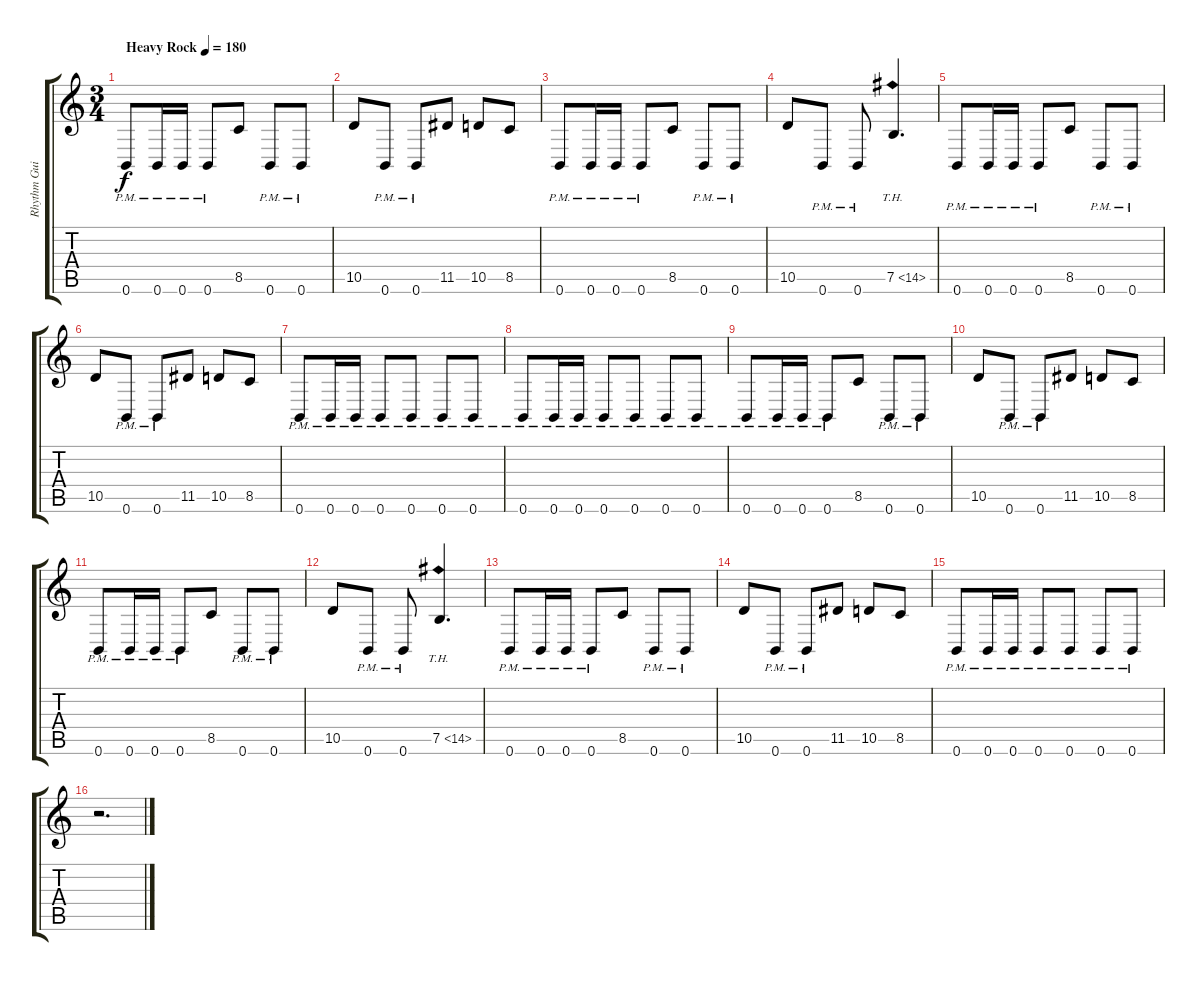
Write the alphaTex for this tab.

\track ("Rhythm Guitar 2" "Rhythm Gui") {instrument distortionguitar}
\staff {score tabs}
\tuning (B3 Gb3 D3 A2 E2 B1) {hide}
\ts (3 4)
\tempo (180 "Heavy Rock")
\clef g2
\ks c
0.6{pm}.8{dy f instrument distortionguitar} 0.6{pm}.16 0.6{pm}.16 0.6{pm}.8 8.5.8 0.6{pm}.8 0.6{pm}.8 |
10.5.8 0.6{pm}.8 0.6{pm}.8 11.5.8 10.5.8 8.5.8 |
0.6{pm}.8 0.6{pm}.16 0.6{pm}.16 0.6{pm}.8 8.5.8 0.6{pm}.8 0.6{pm}.8 |
10.5.8 0.6{pm}.8 0.6{pm}.8 7.5{th 7}.4{d} |
0.6{pm}.8 0.6{pm}.16 0.6{pm}.16 0.6{pm}.8 8.5.8 0.6{pm}.8 0.6{pm}.8 |
10.5.8 0.6{pm}.8 0.6{pm}.8 11.5.8 10.5.8 8.5.8 |
0.6{pm}.8 0.6{pm}.16 0.6{pm}.16 0.6{pm}.8 0.6{pm}.8 0.6{pm}.8 0.6{pm}.8 |
0.6{pm}.8 0.6{pm}.16 0.6{pm}.16 0.6{pm}.8 0.6{pm}.8 0.6{pm}.8 0.6{pm}.8 |
0.6{pm}.8 0.6{pm}.16 0.6{pm}.16 0.6{pm}.8 8.5.8 0.6{pm}.8 0.6{pm}.8 |
10.5.8 0.6{pm}.8 0.6{pm}.8 11.5.8 10.5.8 8.5.8 |
0.6{pm}.8 0.6{pm}.16 0.6{pm}.16 0.6{pm}.8 8.5.8 0.6{pm}.8 0.6{pm}.8 |
10.5.8 0.6{pm}.8 0.6{pm}.8 7.5{th 7}.4{d} |
0.6{pm}.8 0.6{pm}.16 0.6{pm}.16 0.6{pm}.8 8.5.8 0.6{pm}.8 0.6{pm}.8 |
10.5.8 0.6{pm}.8 0.6{pm}.8 11.5.8 10.5.8 8.5.8 |
0.6{pm}.8 0.6{pm}.16 0.6{pm}.16 0.6{pm}.8 0.6{pm}.8 0.6{pm}.8 0.6{pm}.8 |
r.2{d}
